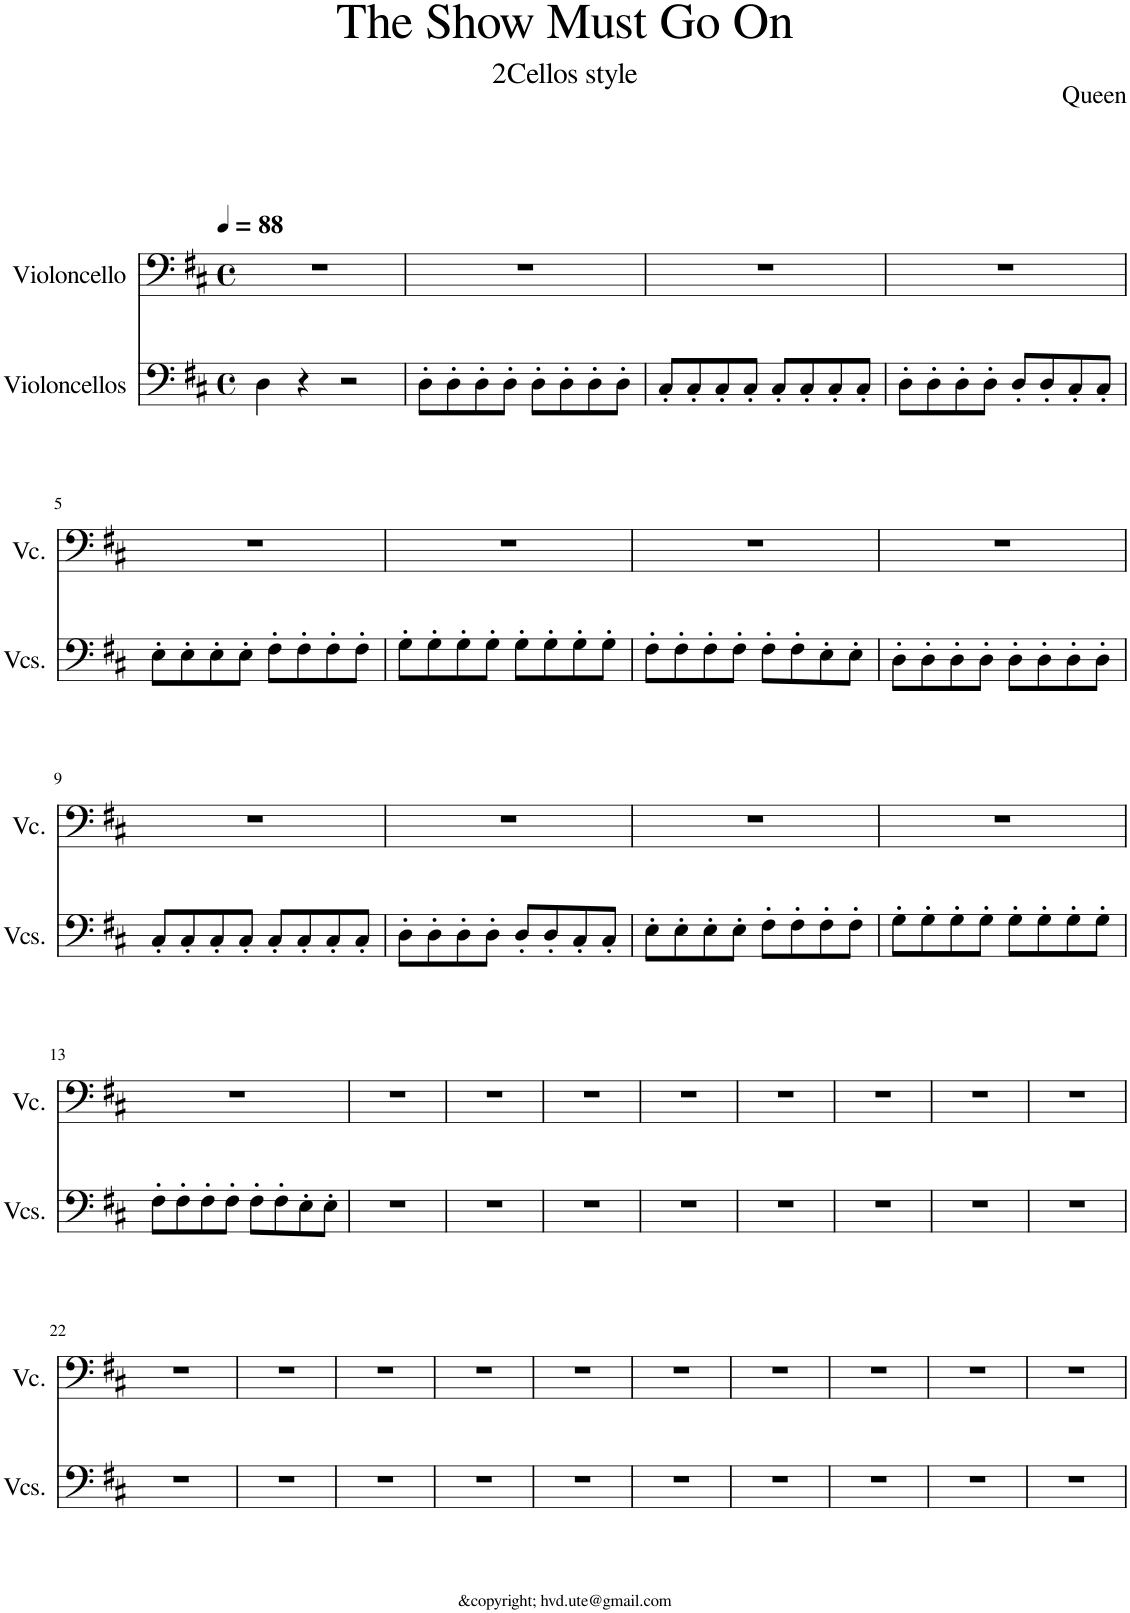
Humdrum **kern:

**kern	**kern
*part2	*part1
*staff2	*staff1
*I"Violoncellos	*I"Violoncello
*I'Vcs.	*I'Vc.
*clefF4	*clefF4
*k[f#c#]	*k[f#c#]
*M4/4	*M4/4
*met(c)	*met(c)
*MM88	*MM88
=1	=1
4D\	1r
4r	.
2r	.
=2	=2
8D'\L	1r
8D'\	.
8D'\	.
8D'\J	.
8D'\L	.
8D'\	.
8D'\	.
8D'\J	.
=3	=3
8C#'/L	1r
8C#'/	.
8C#'/	.
8C#'/J	.
8C#'/L	.
8C#'/	.
8C#'/	.
8C#'/J	.
=4	=4
8D'\L	1r
8D'\	.
8D'\	.
8D'\J	.
8D'/L	.
8D'/	.
8C#'/	.
8C#'/J	.
!!LO:LB:g=z
=5	=5
8E'\L	1r
8E'\	.
8E'\	.
8E'\J	.
8F#'\L	.
8F#'\	.
8F#'\	.
8F#'\J	.
=6	=6
8G'\L	1r
8G'\	.
8G'\	.
8G'\J	.
8G'\L	.
8G'\	.
8G'\	.
8G'\J	.
=7	=7
8F#'\L	1r
8F#'\	.
8F#'\	.
8F#'\J	.
8F#'\L	.
8F#'\	.
8E'\	.
8E'\J	.
=8	=8
8D'\L	1r
8D'\	.
8D'\	.
8D'\J	.
8D'\L	.
8D'\	.
8D'\	.
8D'\J	.
!!LO:LB:g=z
=9	=9
8C#'/L	1r
8C#'/	.
8C#'/	.
8C#'/J	.
8C#'/L	.
8C#'/	.
8C#'/	.
8C#'/J	.
=10	=10
8D'\L	1r
8D'\	.
8D'\	.
8D'\J	.
8D'/L	.
8D'/	.
8C#'/	.
8C#'/J	.
=11	=11
8E'\L	1r
8E'\	.
8E'\	.
8E'\J	.
8F#'\L	.
8F#'\	.
8F#'\	.
8F#'\J	.
=12	=12
8G'\L	1r
8G'\	.
8G'\	.
8G'\J	.
8G'\L	.
8G'\	.
8G'\	.
8G'\J	.
!!LO:LB:g=z
=13	=13
8F#'\L	1r
8F#'\	.
8F#'\	.
8F#'\J	.
8F#'\L	.
8F#'\	.
8E'\	.
8E'\J	.
=14	=14
1r	1r
=15	=15
1r	1r
=16	=16
1r	1r
=17	=17
1r	1r
=18	=18
1r	1r
=19	=19
1r	1r
=20	=20
1r	1r
=21	=21
1r	1r
!!LO:LB:g=z
=22	=22
1r	1r
=23	=23
1r	1r
=24	=24
1r	1r
=25	=25
1r	1r
=26	=26
1r	1r
=27	=27
1r	1r
=28	=28
1r	1r
=29	=29
1r	1r
=30	=30
1r	1r
=31	=31
1r	1r
=	=
*-	*-
